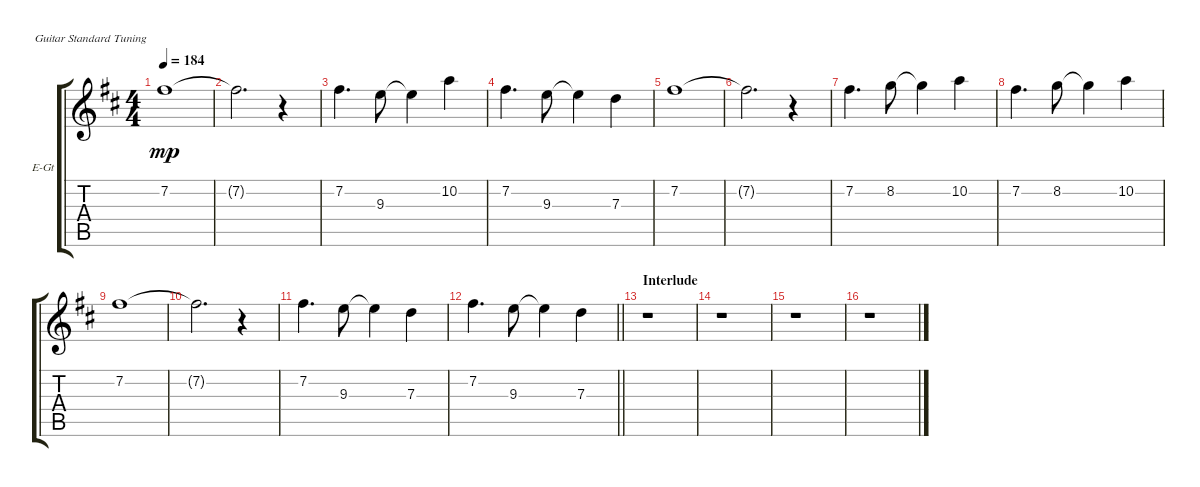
\defaultSystemsLayout 4
\bracketExtendMode groupsimilarinstruments
\firstSystemTrackNameOrientation horizontal
\otherSystemsTrackNameOrientation horizontal
\track ("Guitar 4" "E-Gt") {instrument overdrivenguitar}
\staff {score tabs}
\tuning (E4 B3 G3 D3 A2 E2)
\ts (4 4)
\tempo 184
\clef g2
\ks d
7.2.1{dy mp} |
7.2{t}.2{d} r.4 |
7.2.4{d} 9.3.8 9.3{t}.4 10.2.4 |
7.2.4{d} 9.3.8 9.3{t}.4 7.3.4 |
7.2.1 |
7.2{t}.2{d} r.4 |
7.2.4{d} 8.2.8 8.2{t}.4 10.2.4 |
7.2.4{d} 8.2.8 8.2{t}.4 10.2.4 |
7.2.1 |
7.2{t}.2{d} r.4 |
7.2.4{d} 9.3.8 9.3{t}.4 7.3.4 |
\barLineRight lightlight
7.2.4{d} 9.3.8 9.3{t}.4 7.3.4 |
\section ("" "Interlude")
r.1 |
r.1 |
r.1 |
r.1
